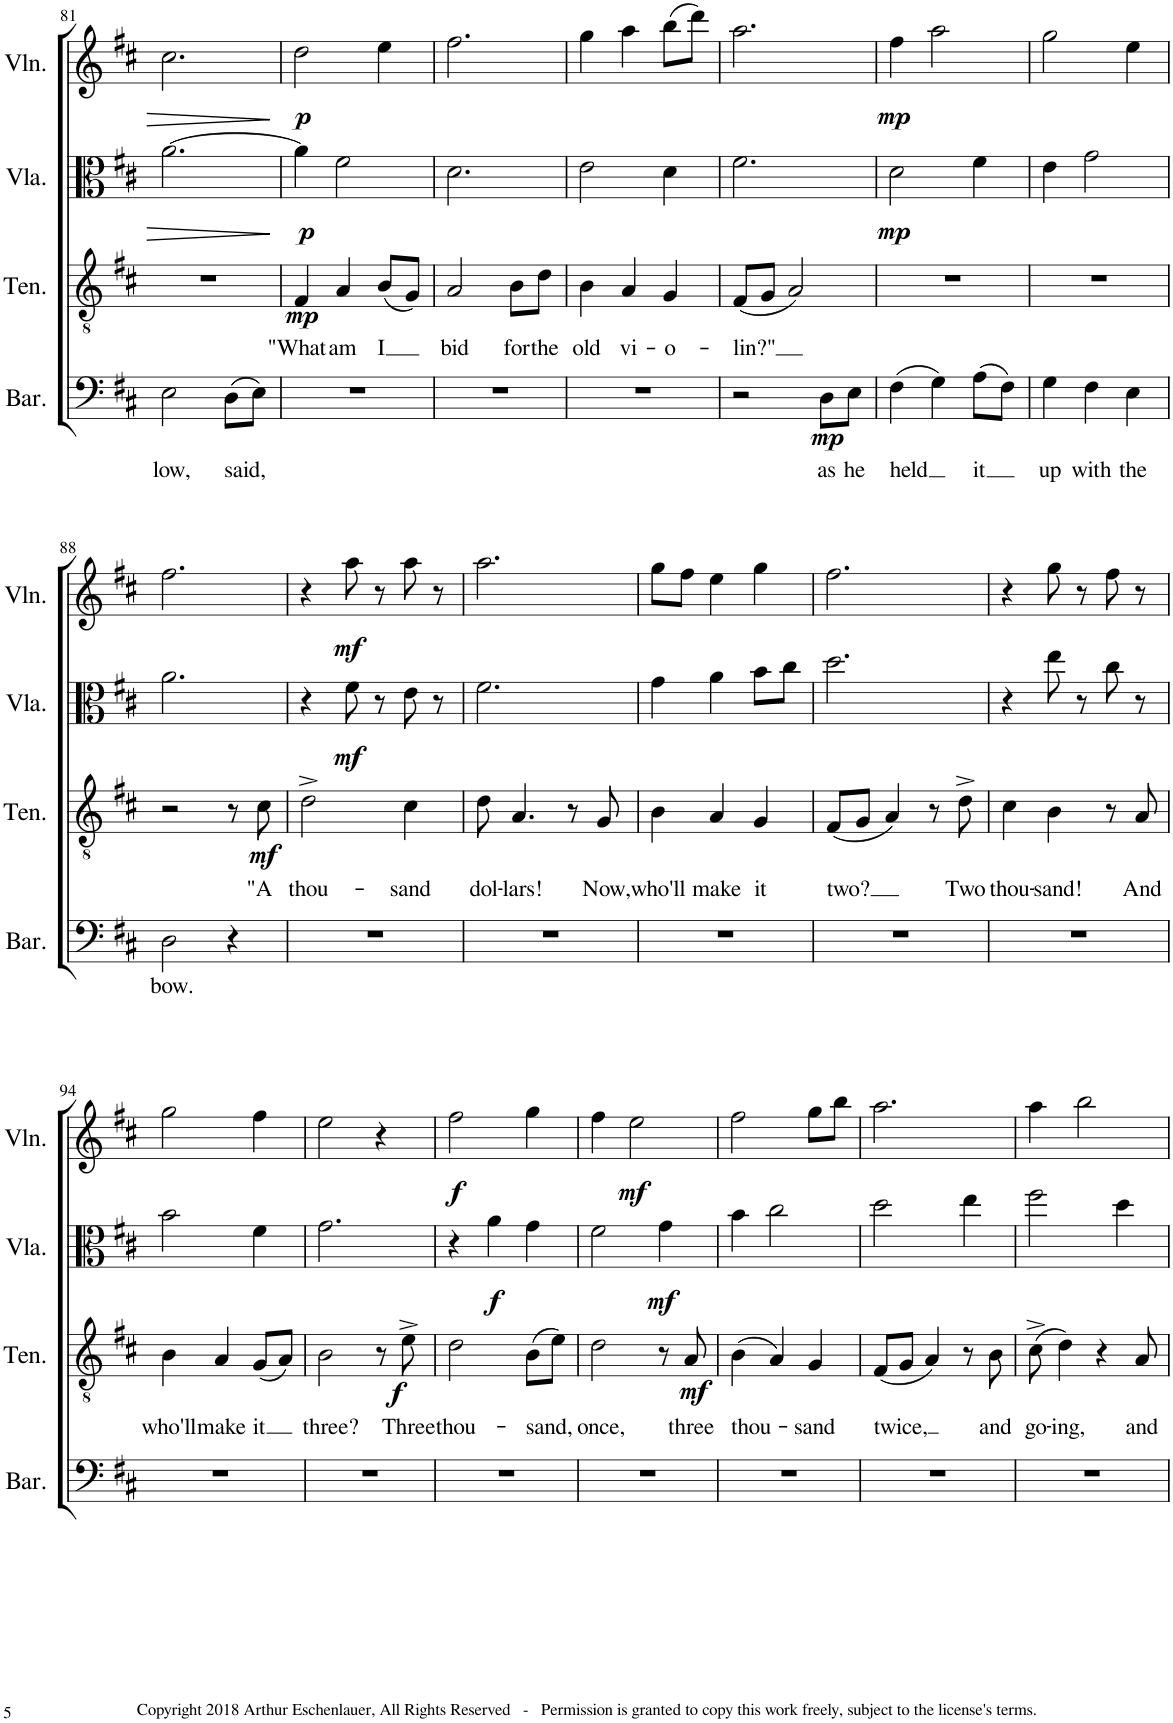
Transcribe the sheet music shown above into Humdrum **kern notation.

**kern	**text	**dynam	**kern	**text	**dynam	**kern	**dynam	**kern	**dynam
*part4	*part4	*part4	*part3	*part3	*part3	*part2	*part2	*part1	*part1
*staff4	*staff4	*staff4	*staff3	*staff3	*staff3	*staff2	*staff2	*staff1	*staff1
*I"Baritone	*	*	*I"Tenor	*	*	*I"Viola	*	*I"Violin	*
*I'Bar.	*	*	*I'Ten.	*	*	*I'Vla.	*	*I'Vln.	*
!!LO:PB:g=z
*clefF4	*	*	*clefGv2	*	*	*clefC3	*	*clefG2	*
*k[f#c#]	*	*	*k[f#c#]	*	*	*k[f#c#]	*	*k[f#c#]	*
*M3/4	*	*	*M3/4	*	*	*M3/4	*	*M3/4	*
=81	=81	=81	=81	=81	=81	=81	=81	=81	=81
!	!LO:LY:b	!	!	!	!	!	!	!	!
2E\	low,	.	2.r	.	.	[2.a\	.	2.cc#\	.
!	!LO:LY:b	!	!	!	!	!	!	!	!
(8D\L	said,	.	.	.	.	.	.	.	.
8E\J)	.	.	.	.	.	.	.	.	.
=82	=82	=82	=82	=82	=82	=82	=82	=82	=82
!	!	!	!	!LO:LY:b	!LO:DY:b	!	!LO:DY:b	!	!LO:DY:b
2.r	.	.	4F#/	"What	mp	4a\]	p	2dd\	p
!	!	!	!	!LO:LY:b	!	!	!	!	!
.	.	.	4A/	am	.	2f#\	.	.	.
!	!	!	!	!LO:LY:b	!	!	!	!	!
.	.	.	(8B/L	I	.	.	.	4ee\	.
.	.	.	8G/J)	.	.	.	.	.	.
=83	=83	=83	=83	=83	=83	=83	=83	=83	=83
!	!	!	!	!LO:LY:b	!	!	!	!	!
2.r	.	.	2A/	bid	.	2.d\	.	2.ff#\	.
!	!	!	!	!LO:LY:b	!	!	!	!	!
.	.	.	8B\L	for	.	.	.	.	.
!	!	!	!	!LO:LY:b	!	!	!	!	!
.	.	.	8d\J	the	.	.	.	.	.
=84	=84	=84	=84	=84	=84	=84	=84	=84	=84
!	!	!	!	!LO:LY:b	!	!	!	!	!
2.r	.	.	4B\	old	.	2e\	.	4gg\	.
!	!	!	!	!LO:LY:b	!	!	!	!	!
.	.	.	4A/	vi-	.	.	.	4aa\	.
!	!	!	!	!LO:LY:b	!	!	!	!	!
.	.	.	4G/	-o-	.	4d\	.	(8bb\L	.
.	.	.	.	.	.	.	.	8ddd\J)	.
=85	=85	=85	=85	=85	=85	=85	=85	=85	=85
!	!	!	!	!LO:LY:b	!	!	!	!	!
2r	.	.	(8F#/L	-lin?"	.	2.f#\	.	2.aa\	.
.	.	.	8G/J	.	.	.	.	.	.
.	.	.	2A/)	.	.	.	.	.	.
!	!LO:LY:b	!LO:DY:b	!	!	!	!	!	!	!
8D\L	as	mp	.	.	.	.	.	.	.
!	!LO:LY:b	!	!	!	!	!	!	!	!
8E\J	he	.	.	.	.	.	.	.	.
=86	=86	=86	=86	=86	=86	=86	=86	=86	=86
!	!LO:LY:b	!	!	!	!	!	!LO:DY:b	!	!LO:DY:b
(4F#\	held	.	2.r	.	.	2d\	mp	4ff#\	mp
4G\)	.	.	.	.	.	.	.	2aa\	.
!	!LO:LY:b	!	!	!	!	!	!	!	!
(8A\L	it	.	.	.	.	4f#\	.	.	.
8F#\J)	.	.	.	.	.	.	.	.	.
=87	=87	=87	=87	=87	=87	=87	=87	=87	=87
!	!LO:LY:b	!	!	!	!	!	!	!	!
4G\	up	.	2.r	.	.	4e\	.	2gg\	.
!	!LO:LY:b	!	!	!	!	!	!	!	!
4F#\	with	.	.	.	.	2g\	.	.	.
!	!LO:LY:b	!	!	!	!	!	!	!	!
4E\	the	.	.	.	.	.	.	4ee\	.
!!LO:LB:g=z
=88	=88	=88	=88	=88	=88	=88	=88	=88	=88
!	!LO:LY:b	!	!	!	!	!	!	!	!
2D\	bow.	.	2r	.	.	2.a\	.	2.ff#\	.
4r	.	.	8r	.	.	.	.	.	.
!	!	!	!	!LO:LY:b	!LO:DY:b	!	!	!	!
.	.	.	8c#\	"A	mf	.	.	.	.
=89	=89	=89	=89	=89	=89	=89	=89	=89	=89
!	!	!	!	!LO:LY:b	!	!	!	!	!
2.r	.	.	2d^\	thou-	.	4r	.	4r	.
!	!	!	!	!	!	!	!LO:DY:b	!	!LO:DY:b
.	.	.	.	.	.	8f#\	mf	8aa\	mf
.	.	.	.	.	.	8r	.	8r	.
!	!	!	!	!LO:LY:b	!	!	!	!	!
.	.	.	4c#\	-sand	.	8e\	.	8aa\	.
.	.	.	.	.	.	8r	.	8r	.
=90	=90	=90	=90	=90	=90	=90	=90	=90	=90
!	!	!	!	!LO:LY:b	!	!	!	!	!
2.r	.	.	8d\	dol-	.	2.f#\	.	2.aa\	.
!	!	!	!	!LO:LY:b	!	!	!	!	!
.	.	.	4.A/	-lars!	.	.	.	.	.
.	.	.	8r	.	.	.	.	.	.
!	!	!	!	!LO:LY:b	!	!	!	!	!
.	.	.	8G/	Now,	.	.	.	.	.
=91	=91	=91	=91	=91	=91	=91	=91	=91	=91
!	!	!	!	!LO:LY:b	!	!	!	!	!
2.r	.	.	4B\	who'll	.	4g\	.	8gg\L	.
.	.	.	.	.	.	.	.	8ff#\J	.
!	!	!	!	!LO:LY:b	!	!	!	!	!
.	.	.	4A/	make	.	4a\	.	4ee\	.
!	!	!	!	!LO:LY:b	!	!	!	!	!
.	.	.	4G/	it	.	8b\L	.	4gg\	.
.	.	.	.	.	.	8cc#\J	.	.	.
=92	=92	=92	=92	=92	=92	=92	=92	=92	=92
!	!	!	!	!LO:LY:b	!	!	!	!	!
2.r	.	.	(8F#/L	two?	.	2.dd\	.	2.ff#\	.
.	.	.	8G/J	.	.	.	.	.	.
.	.	.	4A/)	.	.	.	.	.	.
.	.	.	8r	.	.	.	.	.	.
!	!	!	!	!LO:LY:b	!	!	!	!	!
.	.	.	8d^\	Two	.	.	.	.	.
=93	=93	=93	=93	=93	=93	=93	=93	=93	=93
!	!	!	!	!LO:LY:b	!	!	!	!	!
2.r	.	.	4c#\	thou-	.	4r	.	4r	.
!	!	!	!	!LO:LY:b	!	!	!	!	!
.	.	.	4B\	-sand!	.	8ee\	.	8gg\	.
.	.	.	.	.	.	8r	.	8r	.
.	.	.	8r	.	.	8cc#\	.	8ff#\	.
!	!	!	!	!LO:LY:b	!	!	!	!	!
.	.	.	8A/	And	.	8r	.	8r	.
!!LO:LB:g=z
=94	=94	=94	=94	=94	=94	=94	=94	=94	=94
!	!	!	!	!LO:LY:b	!	!	!	!	!
2.r	.	.	4B\	who'll	.	2b\	.	2gg\	.
!	!	!	!	!LO:LY:b	!	!	!	!	!
.	.	.	4A/	make	.	.	.	.	.
!	!	!	!	!LO:LY:b	!	!	!	!	!
.	.	.	(8G/L	it	.	4f#\	.	4ff#\	.
.	.	.	8A/J)	.	.	.	.	.	.
=95	=95	=95	=95	=95	=95	=95	=95	=95	=95
!	!	!	!	!LO:LY:b	!	!	!	!	!
2.r	.	.	2B\	three?	.	2.g\	.	2ee\	.
.	.	.	8r	.	.	.	.	4r	.
!	!	!	!	!LO:LY:b	!LO:DY:b	!	!	!	!
.	.	.	8e^\	Three	f	.	.	.	.
=96	=96	=96	=96	=96	=96	=96	=96	=96	=96
!	!	!	!	!LO:LY:b	!	!	!	!	!LO:DY:b
2.r	.	.	2d\	thou-	.	4r	.	2ff#\	f
!	!	!	!	!	!	!	!LO:DY:b	!	!
.	.	.	.	.	.	4a\	f	.	.
!	!	!	!	!LO:LY:b	!	!	!	!	!
.	.	.	(8B\L	-sand,	.	4g\	.	4gg\	.
.	.	.	8e\J)	.	.	.	.	.	.
=97	=97	=97	=97	=97	=97	=97	=97	=97	=97
!	!	!	!	!LO:LY:b	!	!	!	!	!
2.r	.	.	2d\	once,	.	2f#\	.	4ff#\	.
!	!	!	!	!	!	!	!	!	!LO:DY:b
.	.	.	.	.	.	.	.	2ee\	mf
!	!	!	!	!	!	!	!LO:DY:b	!	!
.	.	.	8r	.	.	4g\	mf	.	.
!	!	!	!	!LO:LY:b	!LO:DY:b	!	!	!	!
.	.	.	8A/	three	mf	.	.	.	.
=98	=98	=98	=98	=98	=98	=98	=98	=98	=98
!	!	!	!	!LO:LY:b	!	!	!	!	!
2.r	.	.	(4B\	thou-	.	4b\	.	2ff#\	.
.	.	.	4A/)	.	.	2cc#\	.	.	.
!	!	!	!	!LO:LY:b	!	!	!	!	!
.	.	.	4G/	-sand	.	.	.	8gg\L	.
.	.	.	.	.	.	.	.	8bb\J	.
=99	=99	=99	=99	=99	=99	=99	=99	=99	=99
!	!	!	!	!LO:LY:b	!	!	!	!	!
2.r	.	.	(8F#/L	twice,	.	2dd\	.	2.aa\	.
.	.	.	8G/J	.	.	.	.	.	.
.	.	.	4A/)	.	.	.	.	.	.
.	.	.	8r	.	.	4ee\	.	.	.
!	!	!	!	!LO:LY:b	!	!	!	!	!
.	.	.	8B\	and	.	.	.	.	.
=100	=100	=100	=100	=100	=100	=100	=100	=100	=100
!	!	!	!	!LO:LY:b	!	!	!	!	!
2.r	.	.	(8c#^\	go-	.	2ff#\	.	4aa\	.
!	!	!	!	!LO:LY:b	!	!	!	!	!
.	.	.	4d\)	-ing,	.	.	.	.	.
.	.	.	.	.	.	.	.	2bb\	.
.	.	.	4r	.	.	.	.	.	.
.	.	.	.	.	.	4dd\	.	.	.
!	!	!	!	!LO:LY:b	!	!	!	!	!
.	.	.	8A/	and	.	.	.	.	.
=	=	=	=	=	=	=	=	=	=
*-	*-	*-	*-	*-	*-	*-	*-	*-	*-
